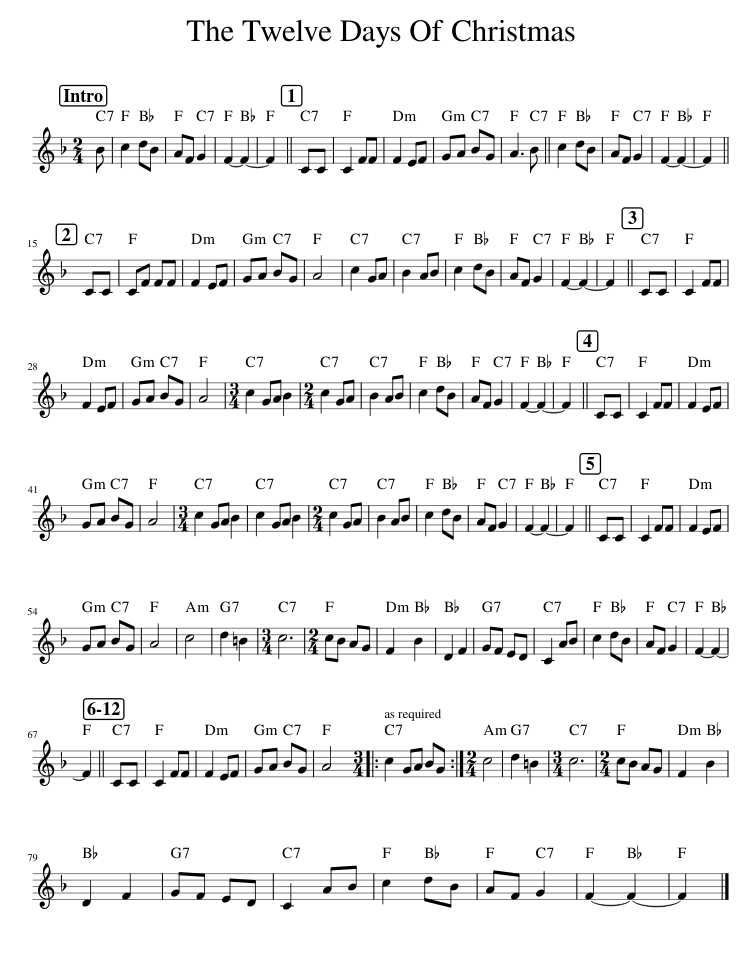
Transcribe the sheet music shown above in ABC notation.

X:1
L:1/8
M:2/4
I:linebreak $
K:F
V:1 treble
V:1
 B | c2 dB | AF G2 | F2- F2- | F2 || %5
 CC | C2 FF | F2 EF | GA BG | A3 B || %10
 c2 dB | AF G2 | F2- F2- | F2 ||$ CC | %15
 CF FF | F2 EF | GA BG | A4 | c2 GA | %20
 B2 AB | c2 dB | AF G2 | F2- F2- | F2 || %25
 CC | C2 FF |$ F2 EF | GA BG | A4 | %30
[M:3/4] c2 GA B2 |[M:2/4] c2 GA | B2 AB | c2 dB | AF G2 | %35
 F2- F2- | F2 || CC | C2 FF | F2 EF |$ %40
 GA BG | A4 |[M:3/4] c2 GA B2 | c2 GA B2 |[M:2/4] c2 GA | %45
 B2 AB | c2 dB | AF G2 | F2- F2- | F2 || %50
 CC | C2 FF | F2 EF |$ GA BG | A4 | %55
 c4 | d2 =B2 |[M:3/4] c6 |[M:2/4] cB AG | F2 B2 | %60
 D2 F2 | GF ED | C2 AB | c2 dB | AF G2 | %65
 F2- F2- |$ F2 || CC | C2 FF | F2 EF | %70
 GA BG | A4 |:[M:3/4] c2 GA BG :|[M:2/4] c4 | d2 =B2 | %75
[M:3/4] c6 |[M:2/4] cB AG | F2 B2 |$ D2 F2 | GF ED | %80
 C2 AB | c2 dB | AF G2 | F2- F2- | F2 |] %85
